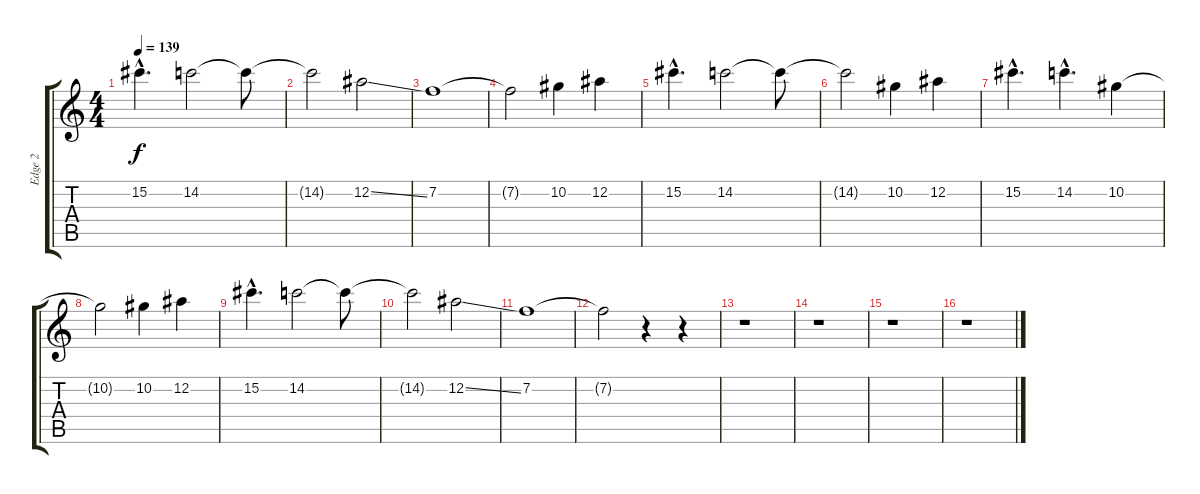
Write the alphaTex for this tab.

\track ("Edge 2" "Edge 2") {instrument overdrivenguitar}
\staff {score tabs}
\tuning (Eb4 Bb3 Gb3 Db3 Ab2 Eb2) {hide}
\ts (4 4)
\tempo 139
\clef g2
\ks c
15.2{hac}.4{d dy f} 14.2.2 14.2{t}.8 |
14.2{t}.2 12.2{ss}.2 |
7.2.1 |
7.2{t}.2 10.2.4 12.2.4 |
15.2{hac}.4{d} 14.2.2 14.2{t}.8 |
14.2{t}.2 10.2.4 12.2.4 |
15.2{hac}.4{d} 14.2{hac}.4{d} 10.2.4 |
10.2{t}.2 10.2.4 12.2.4 |
15.2{hac}.4{d} 14.2.2 14.2{t}.8 |
14.2{t}.2 12.2{ss}.2 |
7.2.1 |
7.2{t}.2 r.4 r.4 |
r.1 |
r.1 |
r.1 |
r.1
